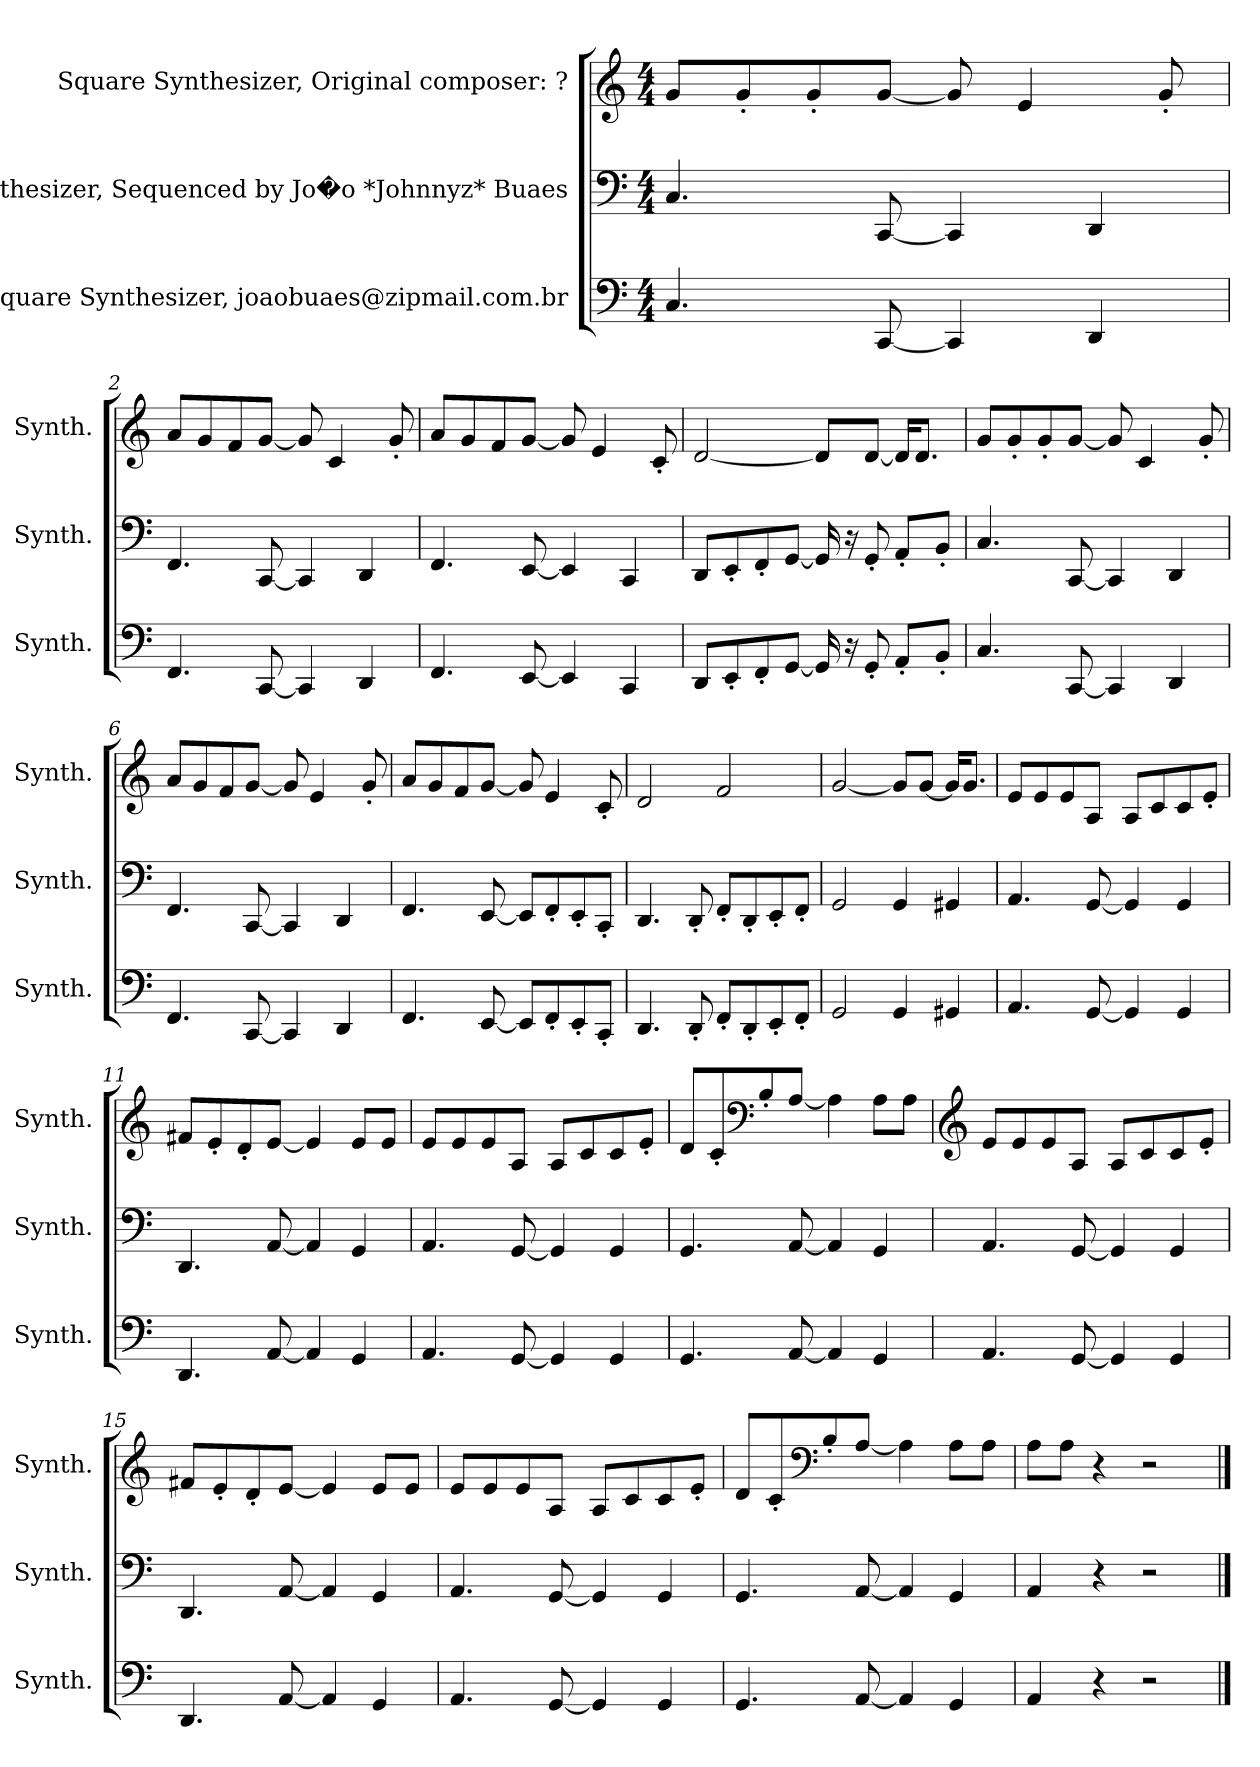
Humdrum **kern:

**kern	**kern	**kern
*part3	*part2	*part1
*staff3	*staff2	*staff1
*I"Square Synthesizer, joaobuaes@zipmail.com.br	*I"Saw Synthesizer, Sequenced by Jo�o *Johnnyz* Buaes	*I"Square Synthesizer, Original composer: ?
*I'Synth.	*I'Synth.	*I'Synth.
*clefF4	*clefF4	*clefG2
*k[]	*k[]	*k[]
*M4/4	*M4/4	*M4/4
*MM150	*MM150	*MM150
=1	=1	=1
4.C/	4.C/	8g/L
.	.	8g'/
.	.	8g'/
[8CC/	[8CC/	[8g/J
4CC/]	4CC/]	8g/]
.	.	4e/
4DD/	4DD/	.
.	.	8g'/
=2	=2	=2
4.FF/	4.FF/	8a/L
.	.	8g/
.	.	8f/
[8CC/	[8CC/	[8g/J
4CC/]	4CC/]	8g/]
.	.	4c/
4DD/	4DD/	.
.	.	8g'/
!!LO:LB:g=z
=3	=3	=3
4.FF/	4.FF/	8a/L
.	.	8g/
.	.	8f/
[8EE/	[8EE/	[8g/J
4EE/]	4EE/]	8g/]
.	.	4e/
4CC/	4CC/	.
.	.	8c'/
=4	=4	=4
8DD/L	8DD/L	[2d/
8EE'/	8EE'/	.
8FF'/	8FF'/	.
[8GG/J	[8GG/J	.
16GG/]	16GG/]	8d/L]
16r	16r	.
8GG'/	8GG'/	[8d/J
8AA'/L	8AA'/L	16d/KL]
.	.	8.d/J
8BB'/J	8BB'/J	.
=5	=5	=5
4.C/	4.C/	8g/L
.	.	8g'/
.	.	8g'/
[8CC/	[8CC/	[8g/J
4CC/]	4CC/]	8g/]
.	.	4c/
4DD/	4DD/	.
.	.	8g'/
=6	=6	=6
4.FF/	4.FF/	8a/L
.	.	8g/
.	.	8f/
[8CC/	[8CC/	[8g/J
4CC/]	4CC/]	8g/]
.	.	4e/
4DD/	4DD/	.
.	.	8g'/
!!LO:LB:g=z
=7	=7	=7
4.FF/	4.FF/	8a/L
.	.	8g/
.	.	8f/
[8EE/	[8EE/	[8g/J
8EE/L]	8EE/L]	8g/]
8FF'/	8FF'/	4e/
8EE'/	8EE'/	.
8CC'/J	8CC'/J	8c'/
=8	=8	=8
4.DD/	4.DD/	2d/
8DD'/	8DD'/	.
8FF'/L	8FF'/L	2f/
8DD'/	8DD'/	.
8EE'/	8EE'/	.
8FF'/J	8FF'/J	.
=9	=9	=9
2GG/	2GG/	[2g/
4GG/	4GG/	8g/L]
.	.	[8g/J
4GG#X/	4GG#X/	16g/KL]
.	.	8.g/J
=10	=10	=10
4.AA/	4.AA/	8e/L
.	.	8e/
.	.	8e/
[8GG/	[8GG/	8A/J
4GG/]	4GG/]	8A/L
.	.	8c/
4GG/	4GG/	8c/
.	.	8e'/J
=11	=11	=11
4.DD/	4.DD/	8f#X/L
.	.	8e'/
.	.	8d'/
[8AA/	[8AA/	[8e/J
4AA/]	4AA/]	4e/]
4GG/	4GG/	8e/L
.	.	8e/J
!!LO:LB:g=z
=12	=12	=12
4.AA/	4.AA/	8e/L
.	.	8e/
.	.	8e/
[8GG/	[8GG/	8A/J
4GG/]	4GG/]	8A/L
.	.	8c/
4GG/	4GG/	8c/
.	.	8e'/J
=13	=13	=13
4.GG/	4.GG/	8d/L
.	.	8c'/
*	*	*clefF4
.	.	8B'/
[8AA/	[8AA/	[8A/J
4AA/]	4AA/]	4A\]
4GG/	4GG/	8A\L
.	.	8A\J
=14	=14	=14
*	*	*clefG2
4.AA/	4.AA/	8e/L
.	.	8e/
.	.	8e/
[8GG/	[8GG/	8A/J
4GG/]	4GG/]	8A/L
.	.	8c/
4GG/	4GG/	8c/
.	.	8e'/J
=15	=15	=15
4.DD/	4.DD/	8f#X/L
.	.	8e'/
.	.	8d'/
[8AA/	[8AA/	[8e/J
4AA/]	4AA/]	4e/]
4GG/	4GG/	8e/L
.	.	8e/J
!!LO:PB:g=z
=16	=16	=16
4.AA/	4.AA/	8e/L
.	.	8e/
.	.	8e/
[8GG/	[8GG/	8A/J
4GG/]	4GG/]	8A/L
.	.	8c/
4GG/	4GG/	8c/
.	.	8e'/J
=17	=17	=17
4.GG/	4.GG/	8d/L
.	.	8c'/
*	*	*clefF4
.	.	8B'/
[8AA/	[8AA/	[8A/J
4AA/]	4AA/]	4A\]
4GG/	4GG/	8A\L
.	.	8A\J
=18	=18	=18
4AA/	4AA/	8A\L
.	.	8A\J
4r	4r	4r
2r	2r	2r
==	==	==
*-	*-	*-
